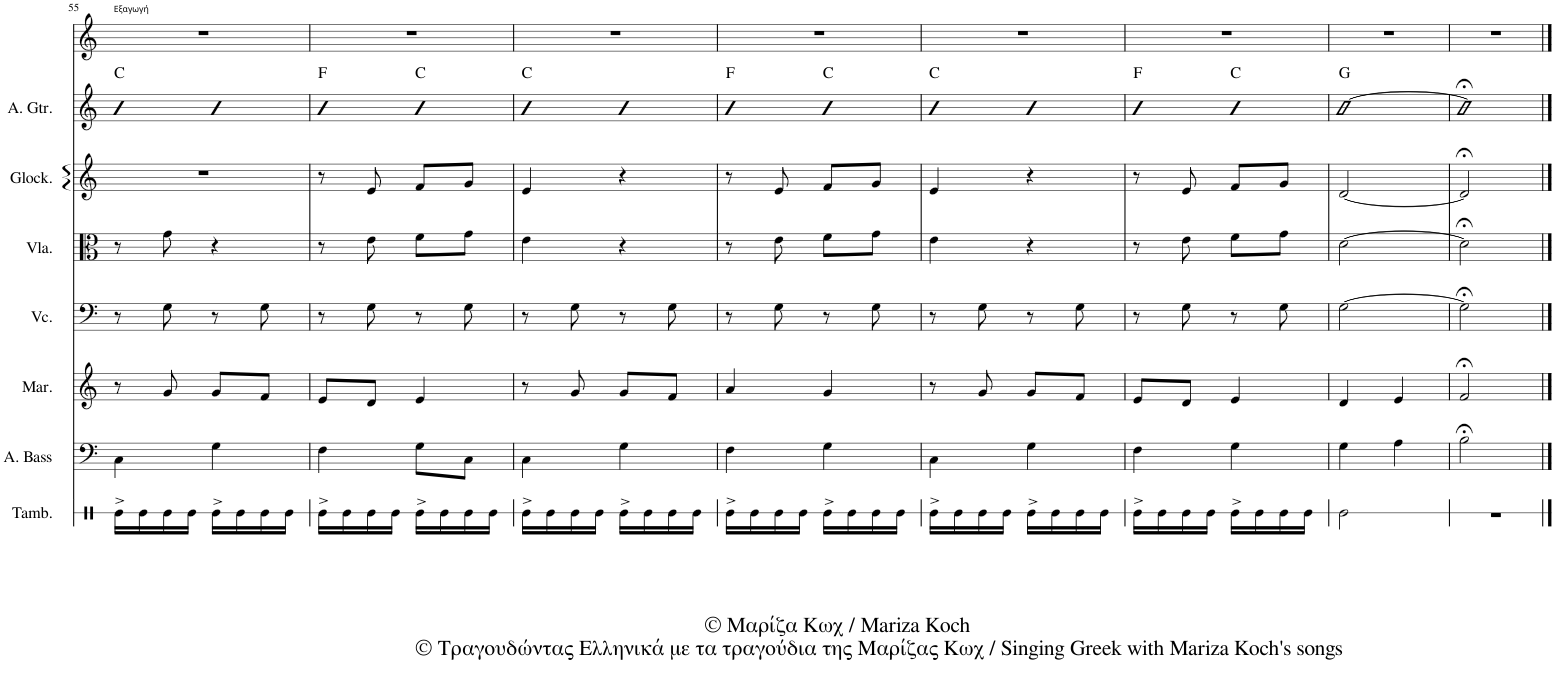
**kern	**kern	**kern	**kern	**kern	**kern	**kern	**harte	**kern
*part8	*part7	*part6	*part5	*part4	*part3	*part2	*part2	*part1
*staff8	*staff7	*staff6	*staff5	*staff4	*staff3	*staff2	*	*staff1
*I"Tambourine	*I"Acoustic Bass	*I"Marimba	*I"Violoncello	*I"Viola	*I"Glockenspiel	*I"Acoustic Guitar	*	*I"Voice
*I'Tamb.	*I'A. Bass	*I'Mar.	*I'Vc.	*I'Vla.	*I'Glock.	*I'A. Gtr.	*	*I'V
!!LO:PB:g=z
*clefX	*clefF4	*clefG2	*clefF4	*clefC3	*clefG2	*clefG2	*	*clefG2
*	*Trd7c12	*	*	*	*Trd-14c-24	*Trd7c12	*	*
*k[]	*k[]	*k[]	*k[]	*k[]	*k[]	*k[]	*	*k[]
*M2/4	*M2/4	*M2/4	*M2/4	*M2/4	*M2/4	*M2/4	*	*M2/4
=55	=55	=55	=55	=55	=55	=55	=55	=55
!	!	!	!	!	!	!	!	!LO:TX:a:t=Εξαγωγή
16Re\LL	4C\	8r	8r	8r	2r	4b	C:maj	2r
16Re\	.	.	.	.	.	.	.	.
16Re\	.	8g/	8G\	8g\	.	.	.	.
16Re\JJ	.	.	.	.	.	.	.	.
16Re\LL	4G\	8g/L	8r	4r	.	4b	.	.
16Re\	.	.	.	.	.	.	.	.
16Re\	.	8f/J	8G\	.	.	.	.	.
16Re\JJ	.	.	.	.	.	.	.	.
=56	=56	=56	=56	=56	=56	=56	=56	=56
16Re\LL	4F\	8e/L	8r	8r	8r	4b	F:maj	2r
16Re\	.	.	.	.	.	.	.	.
16Re\	.	8d/J	8G\	8e\	8e/	.	.	.
16Re\JJ	.	.	.	.	.	.	.	.
16Re\LL	8G\L	4e/	8r	8f\L	8f/L	4b	C:maj	.
16Re\	.	.	.	.	.	.	.	.
16Re\	8C\J	.	8G\	8g\J	8g/J	.	.	.
16Re\JJ	.	.	.	.	.	.	.	.
=57	=57	=57	=57	=57	=57	=57	=57	=57
16Re\LL	4C\	8r	8r	4e\	4e/	4b	C:maj	2r
16Re\	.	.	.	.	.	.	.	.
16Re\	.	8g/	8G\	.	.	.	.	.
16Re\JJ	.	.	.	.	.	.	.	.
16Re\LL	4G\	8g/L	8r	4r	4r	4b	.	.
16Re\	.	.	.	.	.	.	.	.
16Re\	.	8f/J	8G\	.	.	.	.	.
16Re\JJ	.	.	.	.	.	.	.	.
=58	=58	=58	=58	=58	=58	=58	=58	=58
16Re\LL	4F\	4a/	8r	8r	8r	4b	F:maj	2r
16Re\	.	.	.	.	.	.	.	.
16Re\	.	.	8G\	8e\	8e/	.	.	.
16Re\JJ	.	.	.	.	.	.	.	.
16Re\LL	4G\	4g/	8r	8f\L	8f/L	4b	C:maj	.
16Re\	.	.	.	.	.	.	.	.
16Re\	.	.	8G\	8g\J	8g/J	.	.	.
16Re\JJ	.	.	.	.	.	.	.	.
=59	=59	=59	=59	=59	=59	=59	=59	=59
16Re\LL	4C\	8r	8r	4e\	4e/	4b	C:maj	2r
16Re\	.	.	.	.	.	.	.	.
16Re\	.	8g/	8G\	.	.	.	.	.
16Re\JJ	.	.	.	.	.	.	.	.
16Re\LL	4G\	8g/L	8r	4r	4r	4b	.	.
16Re\	.	.	.	.	.	.	.	.
16Re\	.	8f/J	8G\	.	.	.	.	.
16Re\JJ	.	.	.	.	.	.	.	.
=60	=60	=60	=60	=60	=60	=60	=60	=60
16Re\LL	4F\	8e/L	8r	8r	8r	4b	F:maj	2r
16Re\	.	.	.	.	.	.	.	.
16Re\	.	8d/J	8G\	8e\	8e/	.	.	.
16Re\JJ	.	.	.	.	.	.	.	.
16Re\LL	4G\	4e/	8r	8f\L	8f/L	4b	C:maj	.
16Re\	.	.	.	.	.	.	.	.
16Re\	.	.	8G\	8g\J	8g/J	.	.	.
16Re\JJ	.	.	.	.	.	.	.	.
=61	=61	=61	=61	=61	=61	=61	=61	=61
!LO:TX:b:t=© Μαρίζα Κωχ / Mariza Koch	!	!	!	!	!	!	!	!
!LO:TX:b:t=© Τραγουδώντας Ελληνικά με τα τραγούδια της Μαρίζας Κωχ / Singing Greek with Mariza Koch's songs	!	!	!	!	!	!	!	!
2Re\	4G\	4d/	[2G\	[2d\	[2d/	[2b	G:maj	2r
.	4A\	4e/	.	.	.	.	.	.
=62	=62	=62	=62	=62	=62	=62	=62	=62
2r	2B;<\	2f;</	2G;<\]	2d;<\]	2d;</]	2b;<]	.	2r
==	==	==	==	==	==	==	==	==
*-	*-	*-	*-	*-	*-	*-	*-	*-
